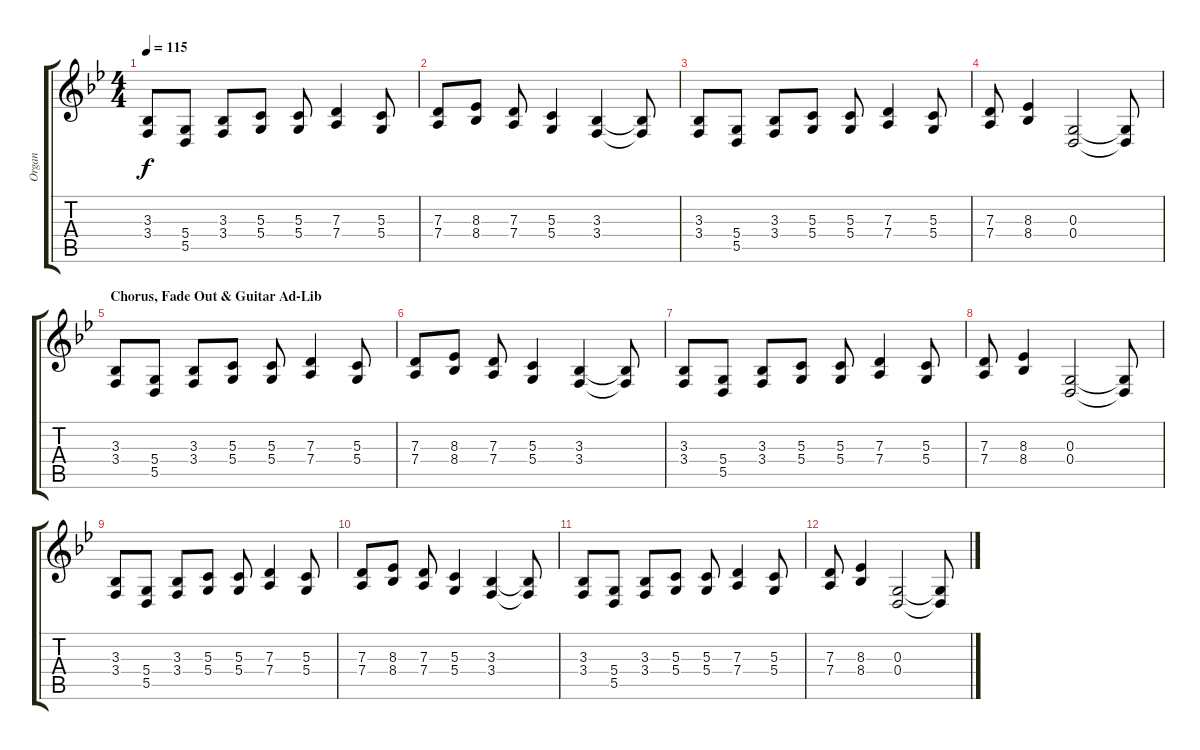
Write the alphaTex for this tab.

\track ("Organ" "Organ") {instrument drawbarorgan}
\staff {score tabs}
\tuning (E4 B3 G3 D3 A2 E2) {hide}
\ts (4 4)
\tempo 115
\clef g2
\ks bb
(3.3 3.4).8{dy f} (5.4 5.5).8 (3.3 3.4).8 (5.3 5.4).8 (5.3 5.4).8 (7.3 7.4).4 (5.3 5.4).8 |
(7.3 7.4).8 (8.3 8.4).8 (7.3 7.4).8 (5.3 5.4).4 (3.3 3.4).4 (3.3{t} 3.4{t}).8 |
(3.3 3.4).8 (5.4 5.5).8 (3.3 3.4).8 (5.3 5.4).8 (5.3 5.4).8 (7.3 7.4).4 (5.3 5.4).8 |
(7.3 7.4).8 (8.3 8.4).4 (0.3 0.4).2 (0.3{t} 0.4{t}).8 |
\section ("" "Chorus, Fade Out & Guitar Ad-Lib")
(3.3 3.4).8 (5.4 5.5).8 (3.3 3.4).8 (5.3 5.4).8 (5.3 5.4).8 (7.3 7.4).4 (5.3 5.4).8 |
(7.3 7.4).8 (8.3 8.4).8 (7.3 7.4).8 (5.3 5.4).4 (3.3 3.4).4 (3.3{t} 3.4{t}).8 |
(3.3 3.4).8 (5.4 5.5).8 (3.3 3.4).8 (5.3 5.4).8 (5.3 5.4).8 (7.3 7.4).4 (5.3 5.4).8 |
(7.3 7.4).8 (8.3 8.4).4 (0.3 0.4).2 (0.3{t} 0.4{t}).8 |
(3.3 3.4).8{volume 0} (5.4 5.5).8 (3.3 3.4).8 (5.3 5.4).8 (5.3 5.4).8 (7.3 7.4).4 (5.3 5.4).8 |
(7.3 7.4).8 (8.3 8.4).8 (7.3 7.4).8 (5.3 5.4).4 (3.3 3.4).4 (3.3{t} 3.4{t}).8 |
(3.3 3.4).8 (5.4 5.5).8 (3.3 3.4).8 (5.3 5.4).8 (5.3 5.4).8 (7.3 7.4).4 (5.3 5.4).8 |
(7.3 7.4).8 (8.3 8.4).4 (0.3 0.4).2 (0.3{t} 0.4{t}).8
